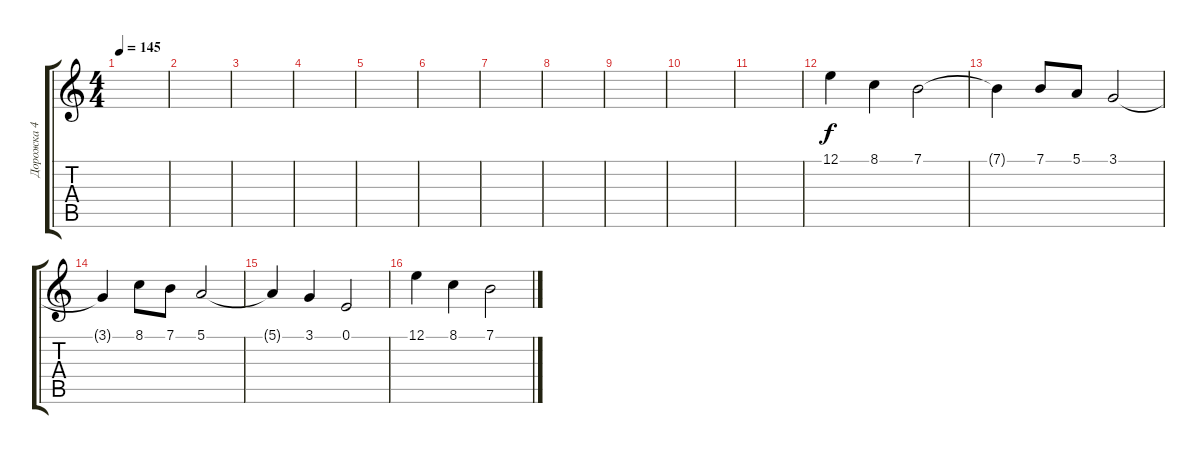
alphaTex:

\track ("Дорожка 4" "Дорожка 4") {instrument acousticgrandpiano}
\staff {score tabs}
\tuning (E4 B3 G3 D3 A2 E2) {hide}
\ts (4 4)
\tempo 145
\clef g2
\ks c
|
|
|
|
|
|
|
|
|
|
|
12.1.4 8.1.4 7.1.2 |
7.1{t}.4 7.1.8 5.1.8 3.1.2 |
3.1{t}.4 8.1.8 7.1.8 5.1.2 |
5.1{t}.4 3.1.4 0.1.2 |
12.1.4 8.1.4 7.1.2
